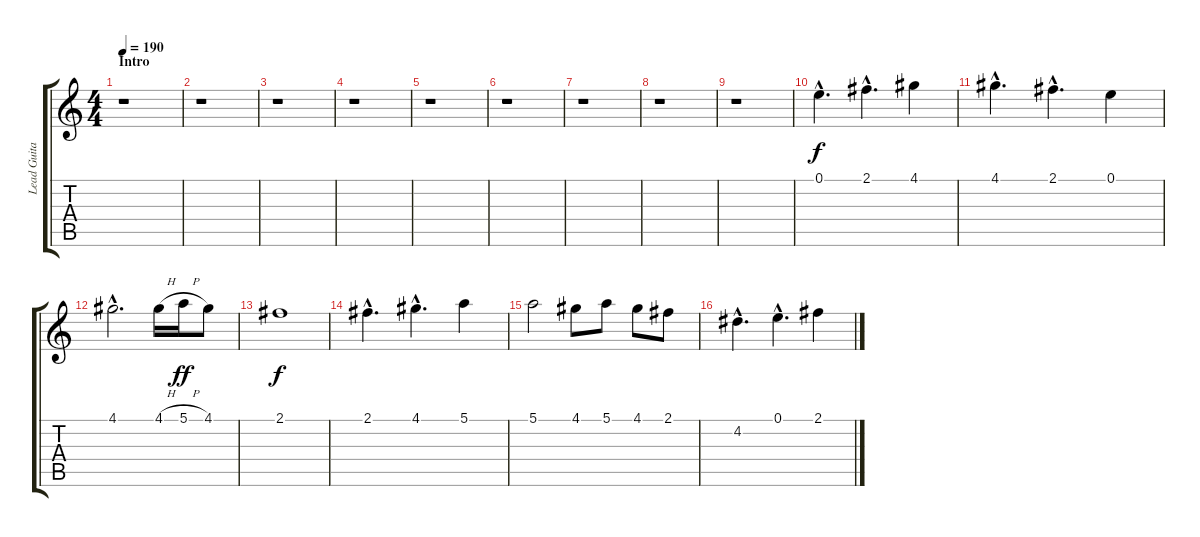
\track ("Lead Guitar 2" "Lead Guita") {instrument overdrivenguitar}
\staff {score tabs}
\tuning (E4 B3 G3 D3 A2 E2) {hide}
\ts (4 4)
\section ("" "Intro")
\tempo 190
\clef g2
\ks c
r.1{dy f instrument overdrivenguitar} |
r.1 |
r.1 |
r.1 |
r.1 |
r.1 |
r.1 |
r.1 |
r.1 |
0.1{hac}.4{d} 2.1{hac}.4{d} 4.1.4 |
4.1{hac}.4{d} 2.1{hac}.4{d} 0.1.4 |
4.1{hac}.2{d} 4.1{h}.16 5.1{h}.16{dy ff} 4.1.8 |
2.1.1{dy f} |
2.1{hac}.4{d} 4.1{hac}.4{d} 5.1.4 |
5.1.2 4.1.8 5.1.8 4.1.8 2.1.8 |
4.2{hac}.4{d} 0.1{hac}.4{d} 2.1.4
